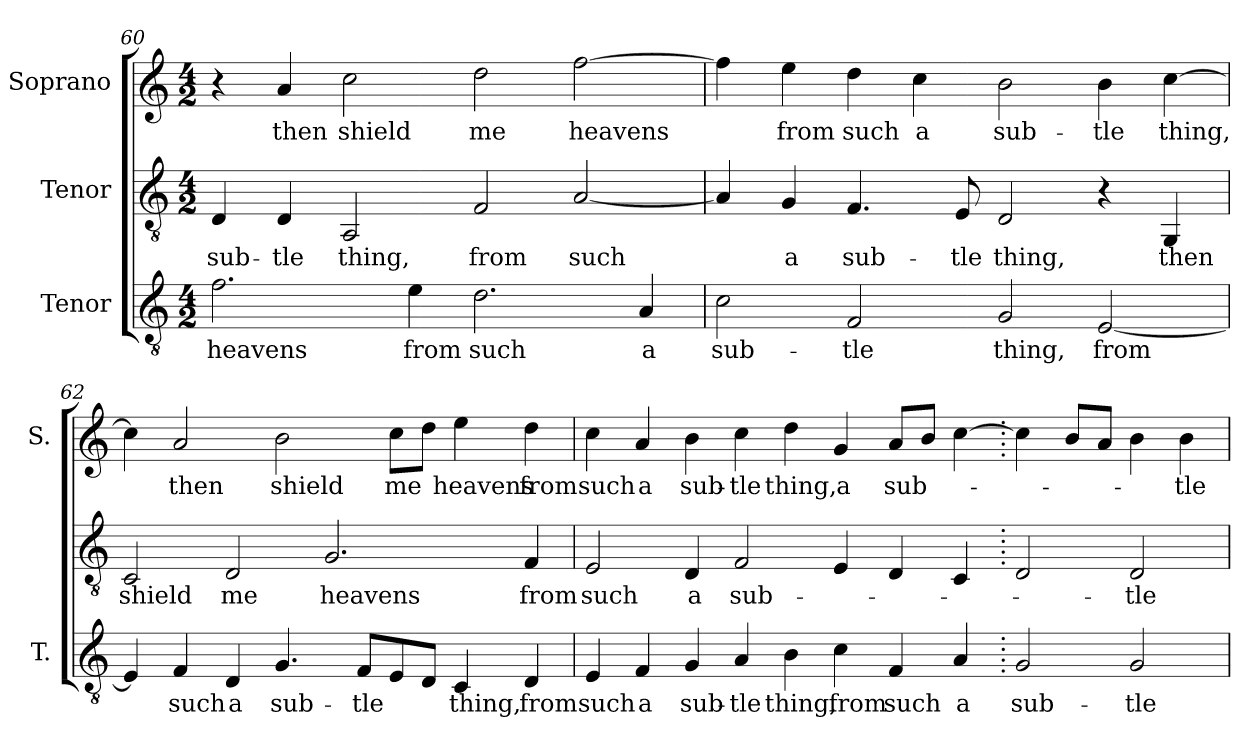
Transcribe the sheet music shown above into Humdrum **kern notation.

**kern	**text	**kern	**text	**kern	**text
*part3	*part3	*part2	*part2	*part1	*part1
*staff3	*staff3	*staff2	*staff2	*staff1	*staff1
*I"Tenor	*	*I"Tenor	*	*I"Soprano	*
*I'T.	*	*	*	*I'S.	*
*clefGv2	*	*clefGv2	*	*clefG2	*
*ITrd7c12	*	*	*	*	*
*k[]	*	*k[]	*	*k[]	*
*C:	*	*C:	*	*C:	*
*M4/2	*	*M4/2	*	*M4/2	*
=60	=60	=60	=60	=60	=60
!	!LO:LY:b:color=#000000	!	!	!	!
!	!	!	!LO:LY:b:color=#000000	!	!
2.Fi\	heavens	4Di/	sub-	4r	.
!	!	!	!LO:LY:b:color=#000000	!	!
!	!	!	!	!	!LO:LY:b:color=#000000
.	.	4Di/	-tle	4ai/	then
!	!	!	!LO:LY:b:color=#000000	!	!
!	!	!	!	!	!LO:LY:b:color=#000000
.	.	2AAi/	thing,	2cci\	shield
!	!LO:LY:b:color=#000000	!	!	!	!
4Ei\	from	.	.	.	.
!	!LO:LY:b:color=#000000	!	!	!	!
!	!	!	!LO:LY:b:color=#000000	!	!
!	!	!	!	!	!LO:LY:b:color=#000000
2.Di\	such	2Fi/	from	2ddi\	me
!	!	!	!LO:LY:b:color=#000000	!	!
!	!	!	!	!	!LO:LY:b:color=#000000
.	.	[2Ai/	such	[2ffi\	heavens
!	!LO:LY:b:color=#000000	!	!	!	!
4AAi/	a	.	.	.	.
!!LO:PB:g=z
=61	=61	=61	=61	=61	=61
!	!LO:LY:b:color=#000000	!	!	!	!
2Ci\	sub-	4Ai/]	.	4ffi\]	.
!	!	!	!LO:LY:b:color=#000000	!	!
!	!	!	!	!	!LO:LY:b:color=#000000
.	.	4Gi/	a	4eei\	from
!	!LO:LY:b:color=#000000	!	!	!	!
!	!	!	!LO:LY:b:color=#000000	!	!
!	!	!	!	!	!LO:LY:b:color=#000000
2FFi/	-tle	4.Fi/	sub-	4ddi\	such
!	!	!	!	!	!LO:LY:b:color=#000000
.	.	.	.	4cci\	a
!	!	!	!LO:LY:b:color=#000000	!	!
.	.	8Ei/	-tle	.	.
!	!LO:LY:b:color=#000000	!	!	!	!
!	!	!	!LO:LY:b:color=#000000	!	!
!	!	!	!	!	!LO:LY:b:color=#000000
2GGi/	thing,	2Di/	thing,	2bi\	sub-
!	!LO:LY:b:color=#000000	!	!	!	!
!	!	!	!	!	!LO:LY:b:color=#000000
[2EEi/	from	4r	.	4bi\	-tle
!	!	!	!LO:LY:b:color=#000000	!	!
!	!	!	!	!	!LO:LY:b:color=#000000
.	.	4GGi/	then	[4cci\	thing,
=62	=62	=62	=62	=62	=62
!	!	!	!LO:LY:b:color=#000000	!	!
4EEi/]	.	2Ci/	shield	4cci\]	.
!	!LO:LY:b:color=#000000	!	!	!	!
!	!	!	!	!	!LO:LY:b:color=#000000
4FFi/	such	.	.	2ai/	then
!	!LO:LY:b:color=#000000	!	!	!	!
!	!	!	!LO:LY:b:color=#000000	!	!
4DDi/	a	2Di/	me	.	.
!	!LO:LY:b:color=#000000	!	!	!	!
!	!	!	!	!	!LO:LY:b:color=#000000
4.GGi/	sub-	.	.	2bi\	shield
!	!	!	!LO:LY:b:color=#000000	!	!
.	.	2.Gi/	heavens	.	.
!	!LO:LY:b:color=#000000	!	!	!	!
8FFi/L	-tle	.	.	.	.
!	!	!	!	!	!LO:LY:b:color=#000000
8EEi/	.	.	.	8cci\L	me
8DDi/J	.	.	.	8ddi\J	.
!	!LO:LY:b:color=#000000	!	!	!	!
!	!	!	!	!	!LO:LY:b:color=#000000
4CCi/	thing,	.	.	4eei\	heavens
!	!LO:LY:b:color=#000000	!	!	!	!
!	!	!	!LO:LY:b:color=#000000	!	!
!	!	!	!	!	!LO:LY:b:color=#000000
4DDi/	from	4Fi/	from	4ddi\	from
!!LO:LB:g=z
=63	=63	=63	=63	=63	=63
!	!LO:LY:b:color=#000000	!	!	!	!
!	!	!	!LO:LY:b:color=#000000	!	!
!	!	!	!	!	!LO:LY:b:color=#000000
4EEi/	such	2Ei/	such	4cci\	such
!	!LO:LY:b:color=#000000	!	!	!	!
!	!	!	!	!	!LO:LY:b:color=#000000
4FFi/	a	.	.	4ai/	a
!	!LO:LY:b:color=#000000	!	!	!	!
!	!	!	!LO:LY:b:color=#000000	!	!
!	!	!	!	!	!LO:LY:b:color=#000000
4GGi/	sub-	4Di/	a	4bi\	sub-
!	!LO:LY:b:color=#000000	!	!	!	!
!	!	!	!LO:LY:b:color=#000000	!	!
!	!	!	!	!	!LO:LY:b:color=#000000
4AAi/	-tle	2Fi/	sub-	4cci\	-tle
!	!LO:LY:b:color=#000000	!	!	!	!
!	!	!	!	!	!LO:LY:b:color=#000000
4BBi\	thing,	.	.	4ddi\	thing,
!	!LO:LY:b:color=#000000	!	!	!	!
!	!	!	!	!	!LO:LY:b:color=#000000
4Ci\	from	4Ei/	.	4gi/	a
!	!LO:LY:b:color=#000000	!	!	!	!
!	!	!	!	!	!LO:LY:b:color=#000000
4FFi/	such	4Di/	.	8ai/L	sub-
.	.	.	.	8bi/J	.
!	!LO:LY:b:color=#000000	!	!	!	!
4AAi/	a	4Ci/	.	[4cci\	.
=64.	=64.	=64.	=64.	=64.	=64.
!	!LO:LY:b:color=#000000	!	!	!	!
2GGi/	sub-	2Di/	.	4cci\]	.
.	.	.	.	8bi/L	.
.	.	.	.	8ai/J	.
!	!LO:LY:b:color=#000000	!	!	!	!
!	!	!	!LO:LY:b:color=#000000	!	!
2GGi/	-tle	2Di/	-tle	4bi\	.
!	!	!	!	!	!LO:LY:b:color=#000000
.	.	.	.	4bi\	-tle
=	=	=	=	=	=
*-	*-	*-	*-	*-	*-
